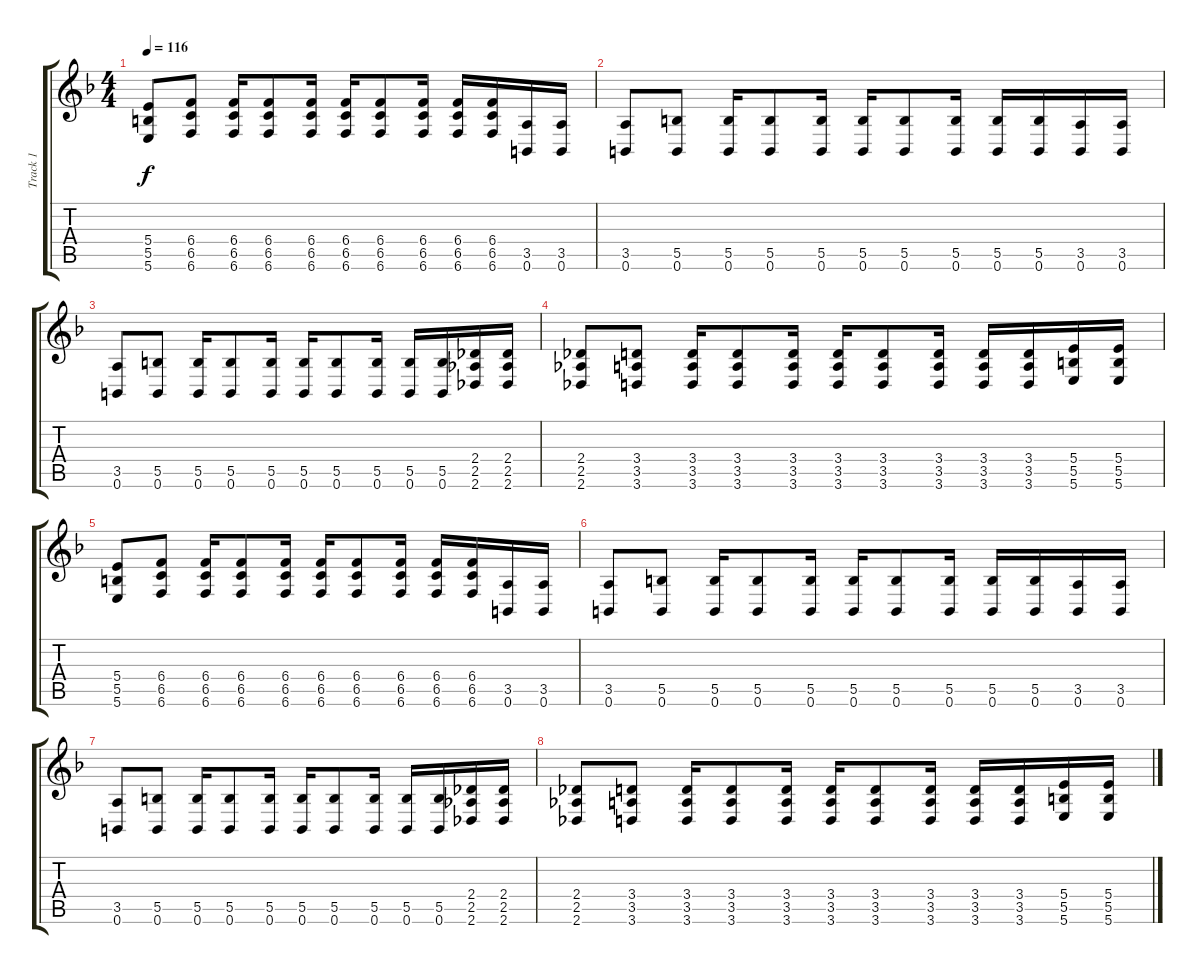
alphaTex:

\track ("Track 1" "Track 1") {instrument distortionguitar}
\staff {score tabs}
\tuning (Db4 Ab3 E3 B2 Gb2 B1) {hide}
\ts (4 4)
\tempo 116
\clef g2
\ks f
(5.4 5.5 5.6).8{dy f} (6.4 6.5 6.6).8 (6.4 6.5 6.6).16 (6.4 6.5 6.6).8 (6.4 6.5 6.6).16 (6.4 6.5 6.6).16 (6.4 6.5 6.6).8 (6.4 6.5 6.6).16 (6.4 6.5 6.6).16 (6.4 6.5 6.6).16 (3.5 0.6).16 (3.5 0.6).16 |
(3.5 0.6).8 (5.5 0.6).8 (5.5 0.6).16 (5.5 0.6).8 (5.5 0.6).16 (5.5 0.6).16 (5.5 0.6).8 (5.5 0.6).16 (5.5 0.6).16 (5.5 0.6).16 (3.5 0.6).16 (3.5 0.6).16 |
(3.5 0.6).8 (5.5 0.6).8 (5.5 0.6).16 (5.5 0.6).8 (5.5 0.6).16 (5.5 0.6).16 (5.5 0.6).8 (5.5 0.6).16 (5.5 0.6).16 (5.5 0.6).16 (2.4 2.5 2.6).16 (2.4 2.5 2.6).16 |
(2.4 2.5 2.6).8 (3.4 3.5 3.6).8 (3.4 3.5 3.6).16 (3.4 3.5 3.6).8 (3.4 3.5 3.6).16 (3.4 3.5 3.6).16 (3.4 3.5 3.6).8 (3.4 3.5 3.6).16 (3.4 3.5 3.6).16 (3.4 3.5 3.6).16 (5.4 5.5 5.6).16 (5.4 5.5 5.6).16 |
(5.4 5.5 5.6).8 (6.4 6.5 6.6).8 (6.4 6.5 6.6).16 (6.4 6.5 6.6).8 (6.4 6.5 6.6).16 (6.4 6.5 6.6).16 (6.4 6.5 6.6).8 (6.4 6.5 6.6).16 (6.4 6.5 6.6).16 (6.4 6.5 6.6).16 (3.5 0.6).16 (3.5 0.6).16 |
(3.5 0.6).8 (5.5 0.6).8 (5.5 0.6).16 (5.5 0.6).8 (5.5 0.6).16 (5.5 0.6).16 (5.5 0.6).8 (5.5 0.6).16 (5.5 0.6).16 (5.5 0.6).16 (3.5 0.6).16 (3.5 0.6).16 |
(3.5 0.6).8 (5.5 0.6).8 (5.5 0.6).16 (5.5 0.6).8 (5.5 0.6).16 (5.5 0.6).16 (5.5 0.6).8 (5.5 0.6).16 (5.5 0.6).16 (5.5 0.6).16 (2.4 2.5 2.6).16 (2.4 2.5 2.6).16 |
(2.4 2.5 2.6).8 (3.4 3.5 3.6).8 (3.4 3.5 3.6).16 (3.4 3.5 3.6).8 (3.4 3.5 3.6).16 (3.4 3.5 3.6).16 (3.4 3.5 3.6).8 (3.4 3.5 3.6).16 (3.4 3.5 3.6).16 (3.4 3.5 3.6).16 (5.4 5.5 5.6).16 (5.4 5.5 5.6).16
